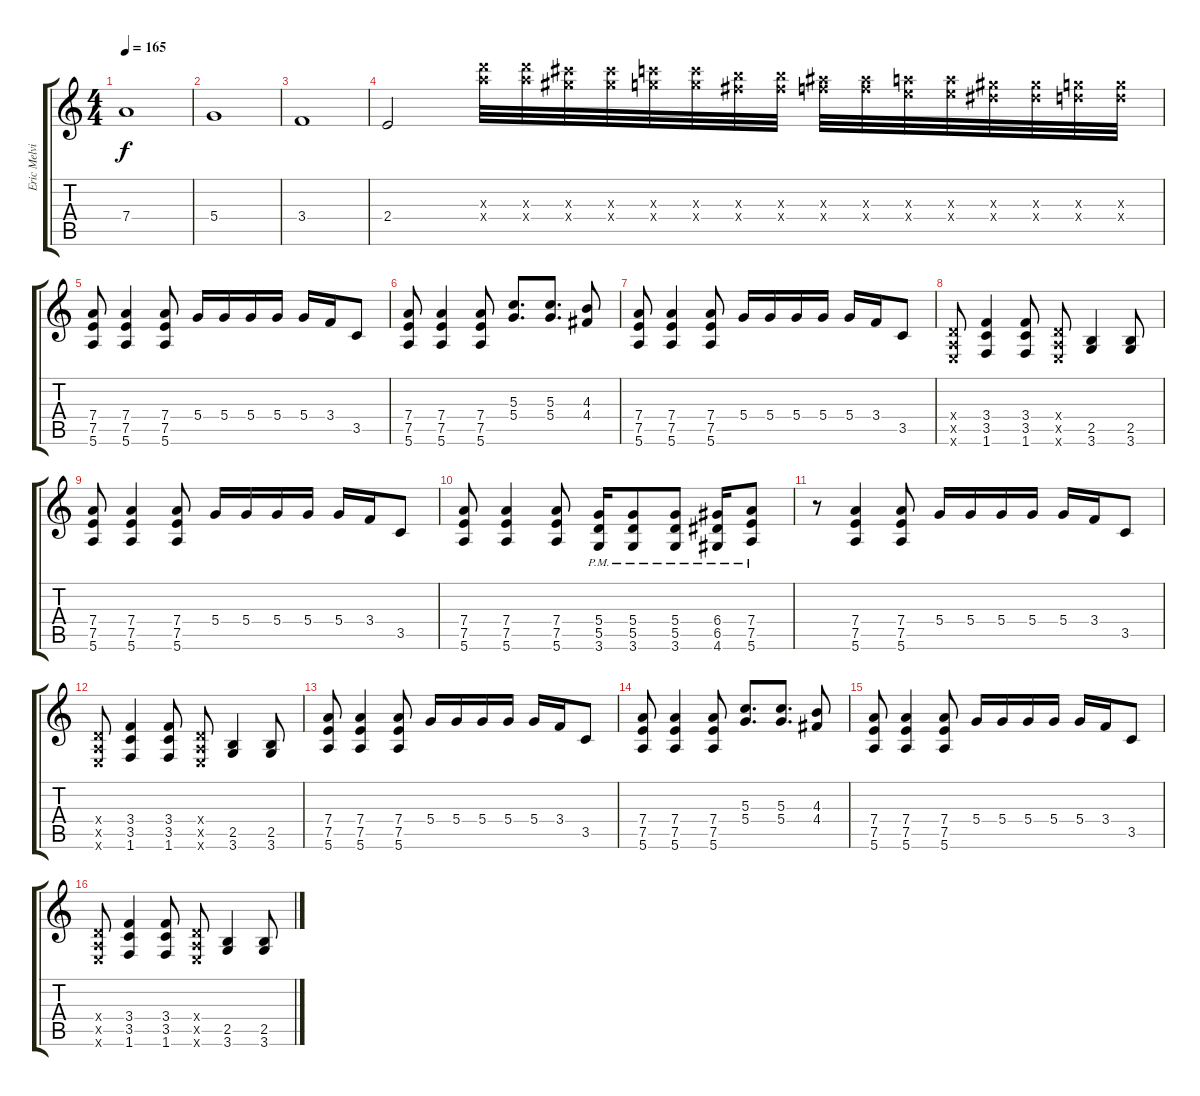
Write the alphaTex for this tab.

\track ("Eric Melvin" "Eric Melvi") {instrument overdrivenguitar}
\staff {score tabs}
\tuning (E4 B3 G3 D3 A2 E2) {hide}
\ts (4 4)
\tempo 165
\clef g2
\ks c
7.4.1{dy f} |
5.4.1 |
3.4.1 |
2.4.2 (19.3{x} 19.4{x}).32 (19.3{x} 19.4{x}).32 (18.3{x} 18.4{x}).32 (18.3{x} 18.4{x}).32 (17.3{x} 17.4{x}).32 (17.3{x} 17.4{x}).32 (16.3{x} 16.4{x}).32 (16.3{x} 16.4{x}).32 (15.3{x} 15.4{x}).32 (15.3{x} 15.4{x}).32 (14.3{x} 14.4{x}).32 (14.3{x} 14.4{x}).32 (13.3{x} 13.4{x}).32 (13.3{x} 13.4{x}).32 (12.3{x} 12.4{x}).32 (12.3{x} 12.4{x}).32 |
(7.4 7.5 5.6).8 (7.4 7.5 5.6).4 (7.4 7.5 5.6).8 5.4.16 5.4.16 5.4.16 5.4.16 5.4.16 3.4.16 3.5.8 |
(7.4 7.5 5.6).8 (7.4 7.5 5.6).4 (7.4 7.5 5.6).8 (5.3 5.4).8{d} (5.3 5.4).8{d} (4.3 4.4).8 |
(7.4 7.5 5.6).8 (7.4 7.5 5.6).4 (7.4 7.5 5.6).8 5.4.16 5.4.16 5.4.16 5.4.16 5.4.16 3.4.16 3.5.8 |
(0.4{x} 0.5{x} 0.6{x}).8 (3.4 3.5 1.6).4 (3.4 3.5 1.6).8 (0.4{x} 0.5{x} 0.6{x}).8 (2.5 3.6).4 (2.5 3.6).8 |
(7.4 7.5 5.6).8 (7.4 7.5 5.6).4 (7.4 7.5 5.6).8 5.4.16 5.4.16 5.4.16 5.4.16 5.4.16 3.4.16 3.5.8 |
(7.4 7.5 5.6).8 (7.4 7.5 5.6).4 (7.4 7.5 5.6).8 (5.4{pm} 5.5{pm} 3.6{pm}).16 (5.4{pm} 5.5{pm} 3.6{pm}).8 (5.4{pm} 5.5{pm} 3.6{pm}).8 (6.4{pm} 6.5{pm} 4.6{pm}).16 (7.4{pm} 7.5{pm} 5.6{pm}).8 |
r.8 (7.4 7.5 5.6).4 (7.4 7.5 5.6).8 5.4.16 5.4.16 5.4.16 5.4.16 5.4.16 3.4.16 3.5.8 |
(0.4{x} 0.5{x} 0.6{x}).8 (3.4 3.5 1.6).4 (3.4 3.5 1.6).8 (0.4{x} 0.5{x} 0.6{x}).8 (2.5 3.6).4 (2.5 3.6).8 |
(7.4 7.5 5.6).8 (7.4 7.5 5.6).4 (7.4 7.5 5.6).8 5.4.16 5.4.16 5.4.16 5.4.16 5.4.16 3.4.16 3.5.8 |
(7.4 7.5 5.6).8 (7.4 7.5 5.6).4 (7.4 7.5 5.6).8 (5.3 5.4).8{d} (5.3 5.4).8{d} (4.3 4.4).8 |
(7.4 7.5 5.6).8 (7.4 7.5 5.6).4 (7.4 7.5 5.6).8 5.4.16 5.4.16 5.4.16 5.4.16 5.4.16 3.4.16 3.5.8 |
(0.4{x} 0.5{x} 0.6{x}).8 (3.4 3.5 1.6).4 (3.4 3.5 1.6).8 (0.4{x} 0.5{x} 0.6{x}).8 (2.5 3.6).4 (2.5 3.6).8
